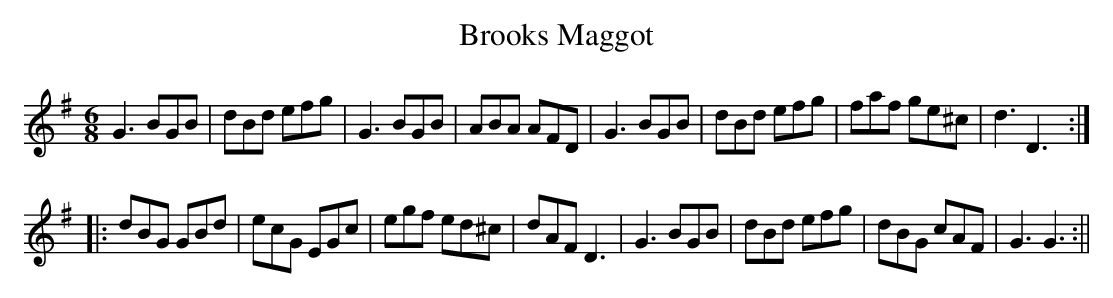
X:1
T:Brooks Maggot
M:6/8
L:1/8
K:G
G3 BGB | dBd efg | G3 BGB | ABA AFD | G3 BGB | dBd efg | faf ge^c | d3 D3 :|
|: dBG GBd | ecG EGc | egf ed^c | dAF D3 | G3 BGB | dBd efg | dBG cAF | G3 G3 :||
